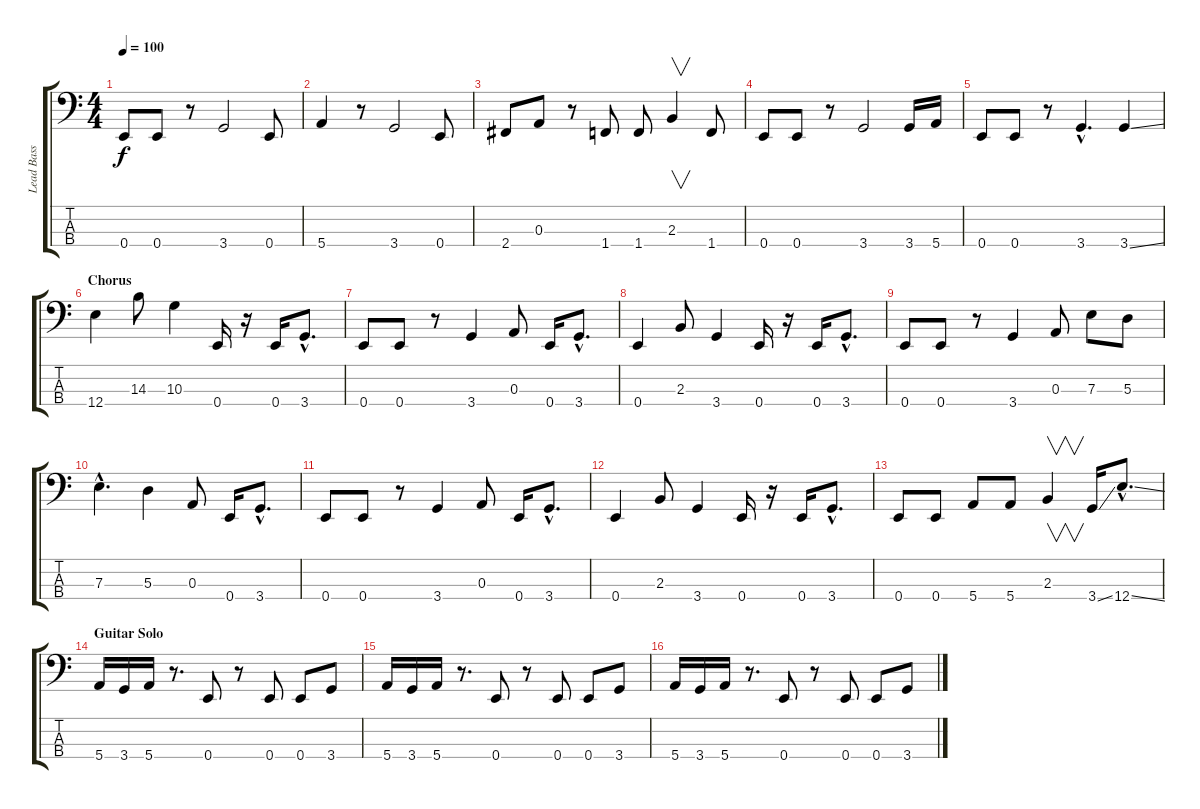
\track ("Lead Bass" "Lead Bass") {instrument electricbassfinger}
\staff {score tabs}
\tuning (G2 D2 A1 E1) {hide}
\ts (4 4)
\tempo 100
\clef f4
\ks c
0.4.8{dy f} 0.4.8 r.8 3.4.2 0.4.8 |
5.4.4 r.8 3.4.2 0.4.8 |
2.4.8 0.3.8 r.8 1.4.8 1.4.8 2.3.4{v} 1.4.8 |
0.4.8 0.4.8 r.8 3.4.2 3.4.16 5.4.16 |
0.4.8 0.4.8 r.8 3.4{hac}.4{d} 3.4{ss}.4 |
\section ("" "Chorus")
12.4.4 14.3.8 10.3.4 0.4.16 r.16 0.4.16 3.4{hac}.8{d} |
0.4.8 0.4.8 r.8 3.4.4 0.3.8 0.4.16 3.4{hac}.8{d} |
0.4.4 2.3.8 3.4.4 0.4.16 r.16 0.4.16 3.4{hac}.8{d} |
0.4.8 0.4.8 r.8 3.4.4 0.3.8 7.3.8 5.3.8 |
7.3{hac}.4{d} 5.3.4 0.3.8 0.4.16 3.4{hac}.8{d} |
0.4.8 0.4.8 r.8 3.4.4 0.3.8 0.4.16 3.4{hac}.8{d} |
0.4.4 2.3.8 3.4.4 0.4.16 r.16 0.4.16 3.4{hac}.8{d} |
0.4.8 0.4.8 5.4.8 5.4.8 2.3.4{v} 3.4{ss}.16 12.4{ss hac}.8{d} |
\section ("" "Guitar Solo")
5.4.16 3.4.16 5.4.16 r.8{d} 0.4.8 r.8 0.4.8 0.4.8 3.4.8 |
5.4.16 3.4.16 5.4.16 r.8{d} 0.4.8 r.8 0.4.8 0.4.8 3.4.8 |
5.4.16 3.4.16 5.4.16 r.8{d} 0.4.8 r.8 0.4.8 0.4.8 3.4.8
